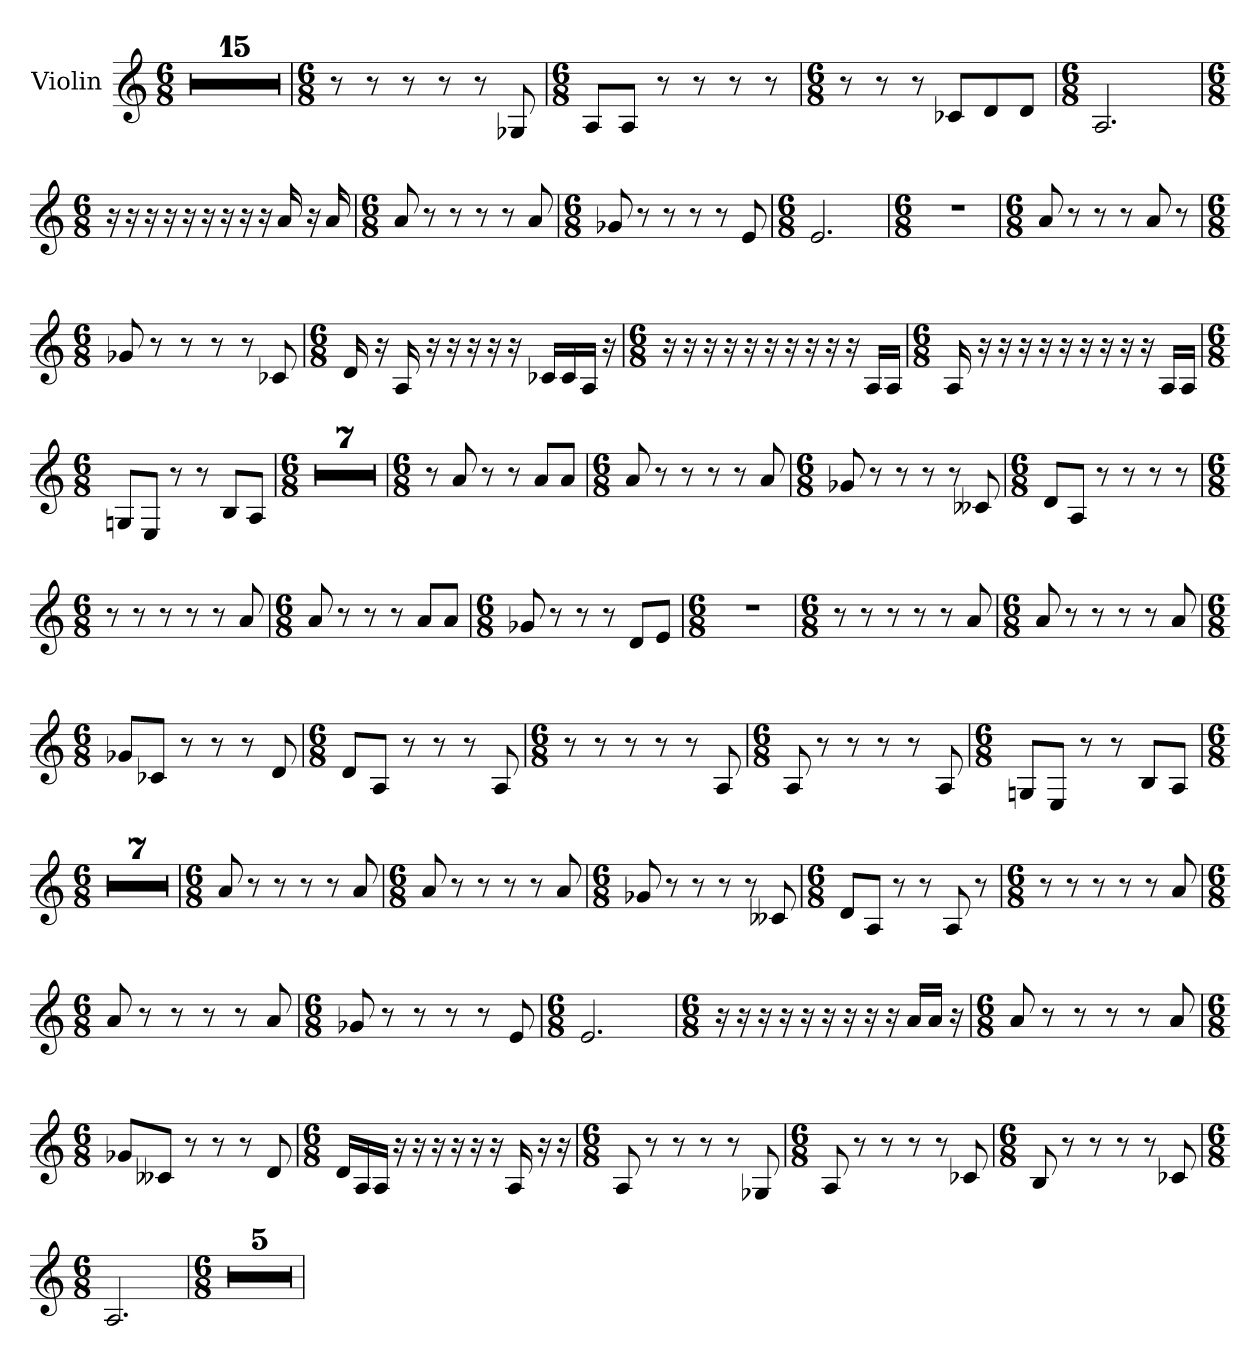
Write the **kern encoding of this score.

**kern
*part1
*staff1
*I"Violin
*I'Vln
*M6/8
=
2.r
=
*M6/8
2.r
=
*M6/8
2.r
=
*M6/8
2.r
=
*M6/8
2.r
=
*M6/8
2.r
=
*M6/8
2.r
=
*M6/8
2.r
=
*M6/8
2.r
=
*M6/8
2.r
=
*M6/8
2.r
=
*M6/8
2.r
=
*M6/8
2.r
=
*M6/8
2.r
=
*M6/8
2.r
=
*M6/8
8r
8r
8r
8r
8r
8G-X
=
*M6/8
8AL
8AJ
8r
8r
8r
8r
=
*M6/8
8r
8r
8r
8c-XL
8d
8dJ
=
*M6/8
2.A
=
*M6/8
16r
16r
16r
16r
16r
16r
16r
16r
16r
16a
16r
16a
=
*M6/8
8a
8r
8r
8r
8r
8a
=
*M6/8
8g-X
8r
8r
8r
8r
8e
=
*M6/8
2.e
=
*M6/8
2.r
=
*M6/8
8a
8r
8r
8r
8a
8r
=
*M6/8
8g-X
8r
8r
8r
8r
8c-X
=
*M6/8
16d
16r
16A
16r
16r
16r
16r
16r
16c-XLL
16c-
16AJJ
16r
=
*M6/8
16r
16r
16r
16r
16r
16r
16r
16r
16r
16r
16ALL
16AJJ
=
*M6/8
16A
16r
16r
16r
16r
16r
16r
16r
16r
16r
16ALL
16AJJ
=
*M6/8
8GnL
8EJ
8r
8r
8BL
8AJ
=
*M6/8
2.r
=
*M6/8
2.r
=
*M6/8
2.r
=
*M6/8
2.r
=
*M6/8
2.r
=
*M6/8
2.r
=
*M6/8
2.r
=
*M6/8
8r
8a
8r
8r
8aL
8aJ
=
*M6/8
8a
8r
8r
8r
8r
8a
=
*M6/8
8g-X
8r
8r
8r
8r
8c--X
=
*M6/8
8dL
8AJ
8r
8r
8r
8r
=
*M6/8
8r
8r
8r
8r
8r
8a
=
*M6/8
8a
8r
8r
8r
8aL
8aJ
=
*M6/8
8g-X
8r
8r
8r
8dL
8eJ
=
*M6/8
2.r
=
*M6/8
8r
8r
8r
8r
8r
8a
=
*M6/8
8a
8r
8r
8r
8r
8a
=
*M6/8
8g-XL
8c-XJ
8r
8r
8r
8d
=
*M6/8
8dL
8AJ
8r
8r
8r
8A
=
*M6/8
8r
8r
8r
8r
8r
8A
=
*M6/8
8A
8r
8r
8r
8r
8A
=
*M6/8
8GnL
8EJ
8r
8r
8BL
8AJ
=
*M6/8
2.r
=
*M6/8
2.r
=
*M6/8
2.r
=
*M6/8
2.r
=
*M6/8
2.r
=
*M6/8
2.r
=
*M6/8
2.r
=
*M6/8
8a
8r
8r
8r
8r
8a
=
*M6/8
8a
8r
8r
8r
8r
8a
=
*M6/8
8g-X
8r
8r
8r
8r
8c--X
=
*M6/8
8dL
8AJ
8r
8r
8A
8r
=
*M6/8
8r
8r
8r
8r
8r
8a
=
*M6/8
8a
8r
8r
8r
8r
8a
=
*M6/8
8g-X
8r
8r
8r
8r
8e
=
*M6/8
2.e
=
*M6/8
16r
16r
16r
16r
16r
16r
16r
16r
16r
16aLL
16aJJ
16r
=
*M6/8
8a
8r
8r
8r
8r
8a
=
*M6/8
8g-XL
8c--XJ
8r
8r
8r
8d
=
*M6/8
16dLL
16A
16AJJ
16r
16r
16r
16r
16r
16r
16A
16r
16r
=
*M6/8
8A
8r
8r
8r
8r
8G-X
=
*M6/8
8A
8r
8r
8r
8r
8c-X
=
*M6/8
8B
8r
8r
8r
8r
8c-X
=
*M6/8
2.A
=
*M6/8
2.r
=
*M6/8
2.r
=
*M6/8
2.r
=
*M6/8
2.r
=
*M6/8
2.r
=
*-
